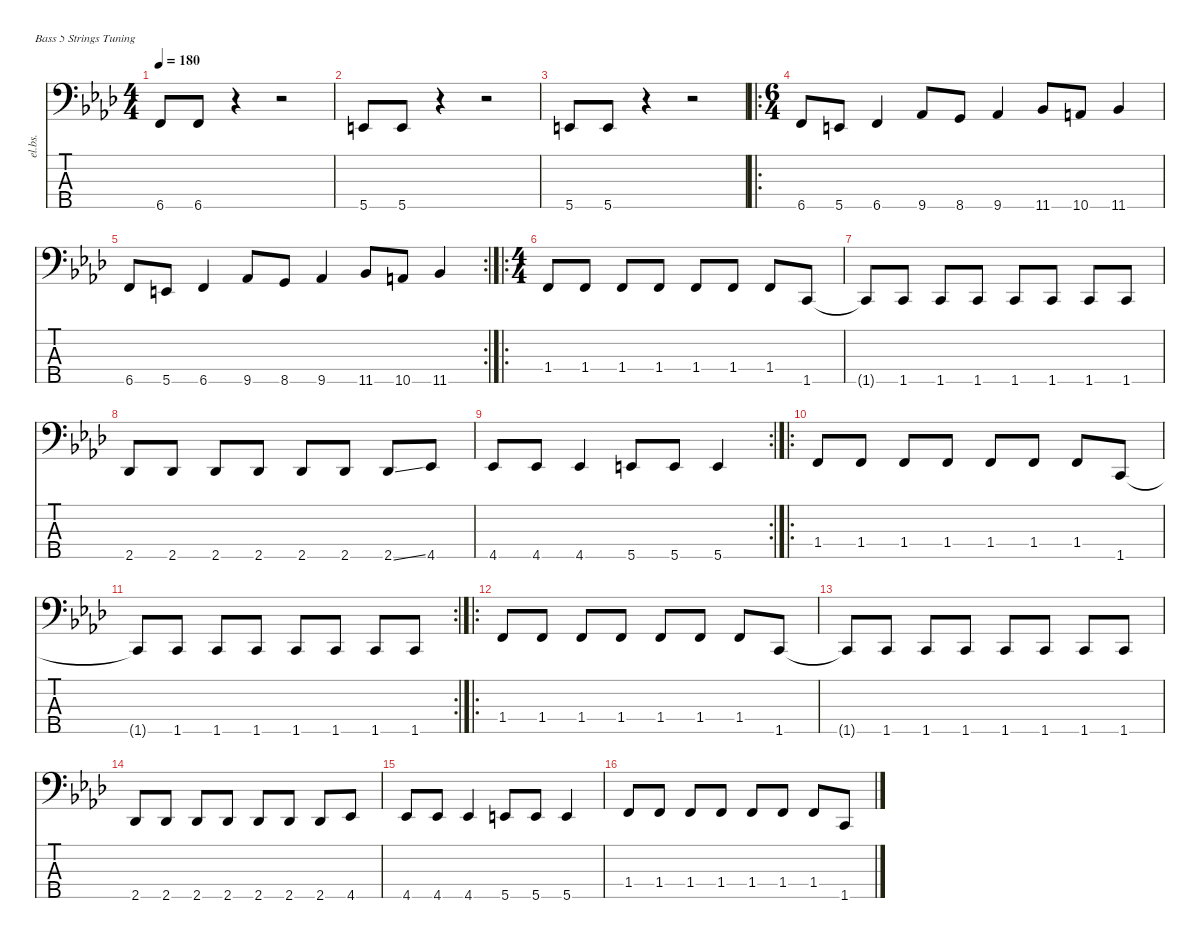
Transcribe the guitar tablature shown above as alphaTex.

\defaultSystemsLayout 4
\hideDynamics
\bracketExtendMode nobrackets
\otherSystemsTrackNameOrientation horizontal
\track ("Bass" "el.bs.") {solo instrument electricbasspick}
\staff {score tabs}
\tuning (G2 D2 A1 E1 B0)
\ts (4 4)
\tempo 180
\clef f4
\ks fminor
6.5{acc forcenatural}.8{dy f} 6.5{acc forcenatural}.8 r.4 r.2 |
5.5{acc forcenatural}.8 5.5{acc forcenatural}.8 r.4 r.2 |
5.5{acc forcenatural}.8 5.5{acc forcenatural}.8 r.4 r.2 |
\ro
\ts (6 4)
\beaming (8 6 6)
6.5{acc forcenatural}.8 5.5{acc forcenatural}.8 6.5{acc forcenatural}.4 9.5{acc b}.8 8.5{acc forcenatural}.8 9.5{acc b}.4 11.5{acc b}.8 10.5{acc forcenatural}.8 11.5{acc b}.4 |
\rc 2
6.5{acc forcenatural}.8 5.5{acc forcenatural}.8 6.5{acc forcenatural}.4 9.5{acc b}.8 8.5{acc forcenatural}.8 9.5{acc b}.4 11.5{acc b}.8 10.5{acc forcenatural}.8 11.5{acc b}.4 |
\ro
\ts (4 4)
\beaming (8 2 2 2 2)
1.4{acc forcenatural}.8 1.4{acc forcenatural}.8 1.4{acc forcenatural}.8 1.4{acc forcenatural}.8 1.4{acc forcenatural}.8 1.4{acc forcenatural}.8 1.4{acc forcenatural}.8 1.5{acc forcenatural}.8 |
1.5{t acc forcenatural}.8 1.5{acc forcenatural}.8 1.5{acc forcenatural}.8 1.5{acc forcenatural}.8 1.5{acc forcenatural}.8 1.5{acc forcenatural}.8 1.5{acc forcenatural}.8 1.5{acc forcenatural}.8 |
2.5{acc b}.8 2.5{acc b}.8 2.5{acc b}.8 2.5{acc b}.8 2.5{acc b}.8 2.5{acc b}.8 2.5{ss acc b}.8 4.5{acc b}.8 |
\rc 2
4.5{acc b}.8 4.5{acc b}.8 4.5{acc b}.4 5.5{acc forcenatural}.8 5.5{acc forcenatural}.8 5.5{acc forcenatural}.4 |
\ro
1.4{acc forcenatural}.8 1.4{acc forcenatural}.8 1.4{acc forcenatural}.8 1.4{acc forcenatural}.8 1.4{acc forcenatural}.8 1.4{acc forcenatural}.8 1.4{acc forcenatural}.8 1.5{acc forcenatural}.8 |
\rc 2
1.5{t acc forcenatural}.8 1.5{acc forcenatural}.8 1.5{acc forcenatural}.8 1.5{acc forcenatural}.8 1.5{acc forcenatural}.8 1.5{acc forcenatural}.8 1.5{acc forcenatural}.8 1.5{acc forcenatural}.8 |
\ro
1.4{acc forcenatural}.8 1.4{acc forcenatural}.8 1.4{acc forcenatural}.8 1.4{acc forcenatural}.8 1.4{acc forcenatural}.8 1.4{acc forcenatural}.8 1.4{acc forcenatural}.8 1.5{acc forcenatural}.8 |
1.5{t acc forcenatural}.8 1.5{acc forcenatural}.8 1.5{acc forcenatural}.8 1.5{acc forcenatural}.8 1.5{acc forcenatural}.8 1.5{acc forcenatural}.8 1.5{acc forcenatural}.8 1.5{acc forcenatural}.8 |
2.5{acc b}.8 2.5{acc b}.8 2.5{acc b}.8 2.5{acc b}.8 2.5{acc b}.8 2.5{acc b}.8 2.5{acc b}.8 4.5{acc b}.8 |
4.5{acc b}.8 4.5{acc b}.8 4.5{acc b}.4 5.5{acc forcenatural}.8 5.5{acc forcenatural}.8 5.5{acc forcenatural}.4 |
1.4{acc forcenatural}.8 1.4{acc forcenatural}.8 1.4{acc forcenatural}.8 1.4{acc forcenatural}.8 1.4{acc forcenatural}.8 1.4{acc forcenatural}.8 1.4{acc forcenatural}.8 1.5{acc forcenatural}.8
